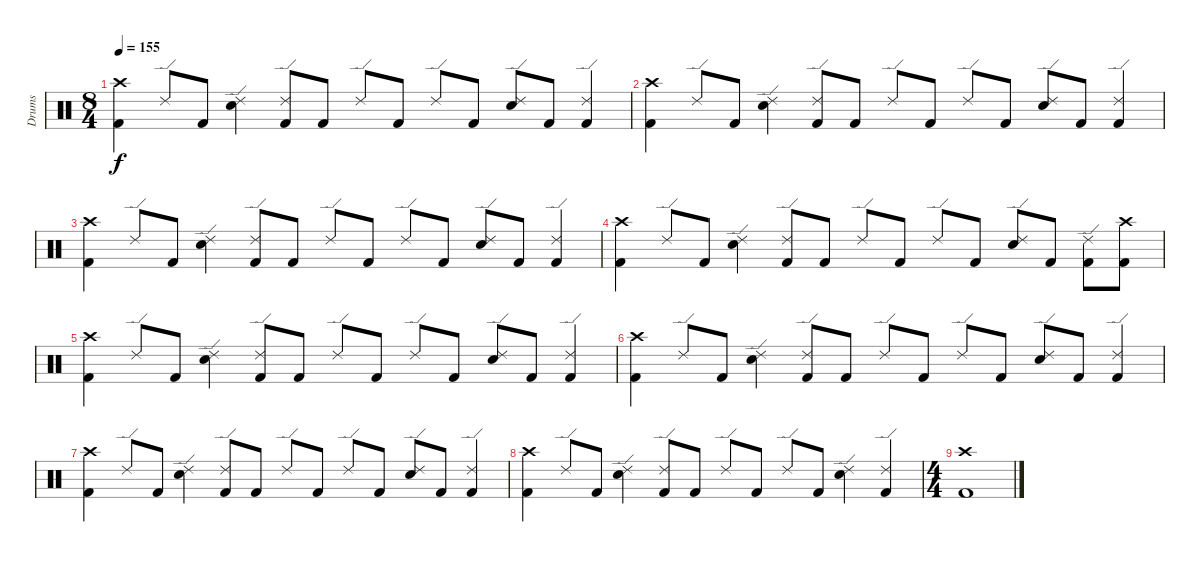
\track ("Drums" "Drums") {instrument percussion}
\staff {score}
\articulation defaults
\ts (8 4)
\tempo 155
\clef neutral
\ks c
("Kick (hit) 2" "Crash high (hit)").4{dy f} "Ride (edge) 2".8 "Kick (hit) 2".8 ("Electric Snare (hit)" "Ride (edge) 2").4 ("Kick (hit) 2" "Ride (edge) 2").8 "Kick (hit) 2".8 "Ride (edge) 2".8 "Kick (hit) 2".8 "Ride (edge) 2".8 "Kick (hit) 2".8 ("Electric Snare (hit)" "Ride (edge) 2").8 "Kick (hit) 2".8 ("Kick (hit) 2" "Ride (edge) 2").4 |
("Kick (hit) 2" "Crash high (hit)").4 "Ride (edge) 2".8 "Kick (hit) 2".8 ("Electric Snare (hit)" "Ride (edge) 2").4 ("Kick (hit) 2" "Ride (edge) 2").8 "Kick (hit) 2".8 "Ride (edge) 2".8 "Kick (hit) 2".8 "Ride (edge) 2".8 "Kick (hit) 2".8 ("Electric Snare (hit)" "Ride (edge) 2").8 "Kick (hit) 2".8 ("Kick (hit) 2" "Ride (edge) 2").4 |
("Kick (hit) 2" "Crash high (hit)").4 "Ride (edge) 2".8 "Kick (hit) 2".8 ("Electric Snare (hit)" "Ride (edge) 2").4 ("Kick (hit) 2" "Ride (edge) 2").8 "Kick (hit) 2".8 "Ride (edge) 2".8 "Kick (hit) 2".8 "Ride (edge) 2".8 "Kick (hit) 2".8 ("Electric Snare (hit)" "Ride (edge) 2").8 "Kick (hit) 2".8 ("Kick (hit) 2" "Ride (edge) 2").4 |
("Kick (hit) 2" "Crash high (hit)").4 "Ride (edge) 2".8 "Kick (hit) 2".8 ("Electric Snare (hit)" "Ride (edge) 2").4 ("Kick (hit) 2" "Ride (edge) 2").8 "Kick (hit) 2".8 "Ride (edge) 2".8 "Kick (hit) 2".8 "Ride (edge) 2".8 "Kick (hit) 2".8 ("Electric Snare (hit)" "Ride (edge) 2").8 "Kick (hit) 2".8 ("Kick (hit) 2" "Ride (edge) 2").8 ("Kick (hit) 2" "Crash high (hit)").8 |
("Kick (hit) 2" "Crash high (hit)").4 "Ride (edge) 2".8 "Kick (hit) 2".8 ("Electric Snare (hit)" "Ride (edge) 2").4 ("Kick (hit) 2" "Ride (edge) 2").8 "Kick (hit) 2".8 "Ride (edge) 2".8 "Kick (hit) 2".8 "Ride (edge) 2".8 "Kick (hit) 2".8 ("Electric Snare (hit)" "Ride (edge) 2").8 "Kick (hit) 2".8 ("Kick (hit) 2" "Ride (edge) 2").4 |
("Kick (hit) 2" "Crash high (hit)").4 "Ride (edge) 2".8 "Kick (hit) 2".8 ("Electric Snare (hit)" "Ride (edge) 2").4 ("Kick (hit) 2" "Ride (edge) 2").8 "Kick (hit) 2".8 "Ride (edge) 2".8 "Kick (hit) 2".8 "Ride (edge) 2".8 "Kick (hit) 2".8 ("Electric Snare (hit)" "Ride (edge) 2").8 "Kick (hit) 2".8 ("Kick (hit) 2" "Ride (edge) 2").4 |
("Kick (hit) 2" "Crash high (hit)").4 "Ride (edge) 2".8 "Kick (hit) 2".8 ("Electric Snare (hit)" "Ride (edge) 2").4 ("Kick (hit) 2" "Ride (edge) 2").8 "Kick (hit) 2".8 "Ride (edge) 2".8 "Kick (hit) 2".8 "Ride (edge) 2".8 "Kick (hit) 2".8 ("Electric Snare (hit)" "Ride (edge) 2").8 "Kick (hit) 2".8 ("Kick (hit) 2" "Ride (edge) 2").4 |
("Kick (hit) 2" "Crash high (hit)").4 "Ride (edge) 2".8 "Kick (hit) 2".8 ("Electric Snare (hit)" "Ride (edge) 2").4 ("Kick (hit) 2" "Ride (edge) 2").8 "Kick (hit) 2".8 "Ride (edge) 2".8 "Kick (hit) 2".8 "Ride (edge) 2".8 "Kick (hit) 2".8 ("Electric Snare (hit)" "Ride (edge) 2").4 ("Kick (hit) 2" "Ride (edge) 2").4 |
\ts (4 4)
("Kick (hit) 2" "Crash high (hit)").1
